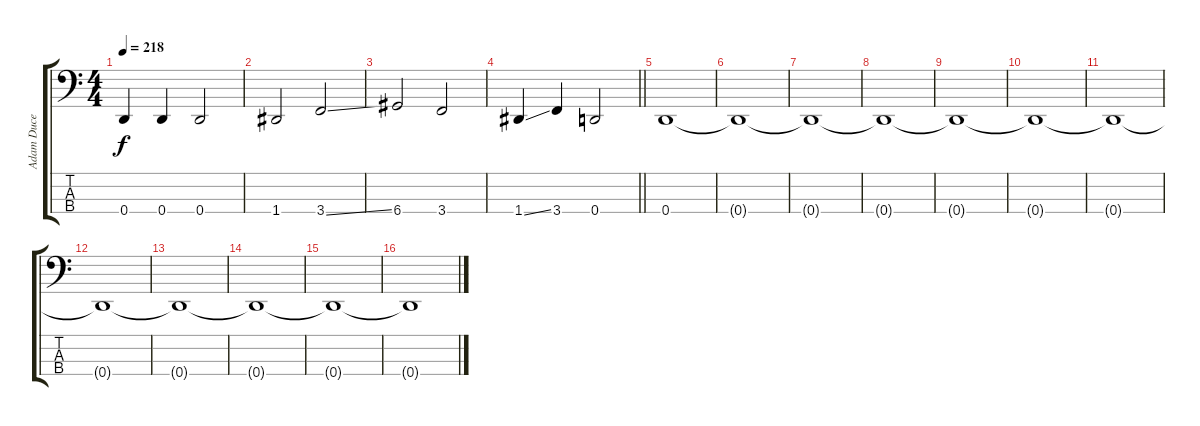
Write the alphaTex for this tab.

\track ("Adam Duce" "Adam Duce") {instrument electricbasspick}
\staff {score tabs}
\tuning (F2 C2 G1 D1) {hide}
\ts (4 4)
\tempo 218
\clef f4
\ks c
0.4.4{dy f} 0.4.4 0.4.2 |
1.4.2 3.4{ss}.2 |
6.4.2 3.4.2 |
\barLineRight lightlight
1.4{ss}.4 3.4.4 0.4.2 |
0.4.1 |
0.4{t}.1 |
0.4{t}.1 |
0.4{t}.1 |
0.4{t}.1 |
0.4{t}.1 |
0.4{t}.1 |
0.4{t}.1 |
0.4{t}.1 |
0.4{t}.1 |
0.4{t}.1 |
0.4{t}.1
